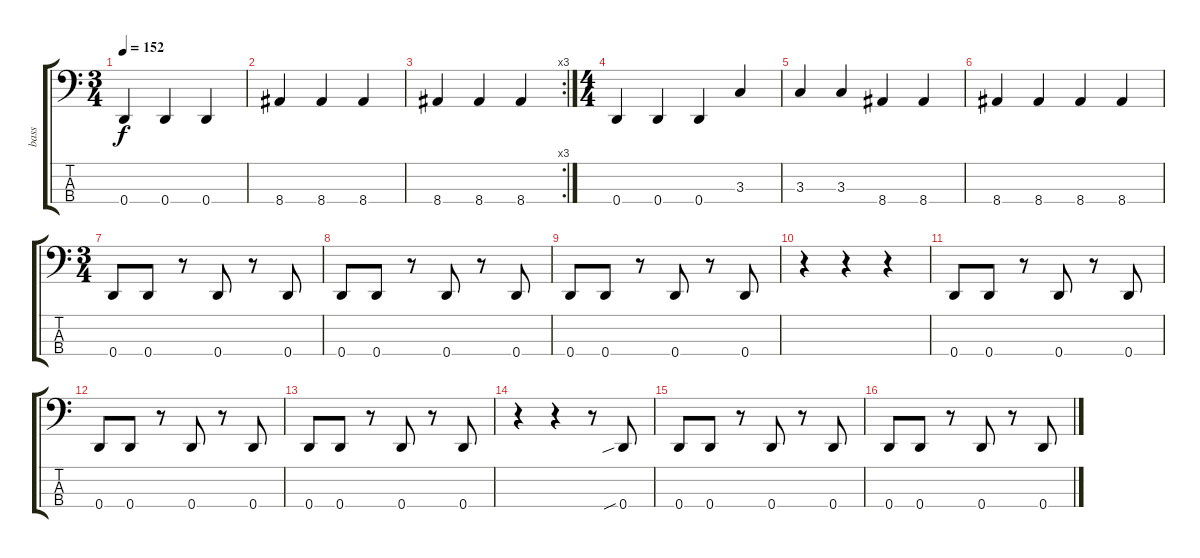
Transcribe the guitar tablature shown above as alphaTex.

\track ("bass" "bass") {instrument electricbasspick bank 255}
\staff {score tabs}
\tuning (G2 D2 A1 D1) {hide}
\ts (3 4)
\tempo 152
\clef f4
\ks c
0.4.4{dy f} 0.4.4 0.4.4 |
8.4.4 8.4.4 8.4.4 |
\rc 3
8.4.4 8.4.4 8.4.4 |
\ts (4 4)
0.4.4 0.4.4 0.4.4 3.3.4 |
3.3.4 3.3.4 8.4.4 8.4.4 |
8.4.4 8.4.4 8.4.4 8.4.4 |
\ts (3 4)
0.4.8 0.4.8 r.8 0.4.8 r.8 0.4.8 |
0.4.8 0.4.8 r.8 0.4.8 r.8 0.4.8 |
0.4.8 0.4.8 r.8 0.4.8 r.8 0.4.8 |
r.4 r.4 r.4 |
0.4.8 0.4.8 r.8 0.4.8 r.8 0.4.8 |
0.4.8 0.4.8 r.8 0.4.8 r.8 0.4.8 |
0.4.8 0.4.8 r.8 0.4.8 r.8 0.4.8 |
r.4 r.4 r.8 0.4{sib}.8 |
0.4.8 0.4.8 r.8 0.4.8 r.8 0.4.8 |
0.4.8 0.4.8 r.8 0.4.8 r.8 0.4.8
